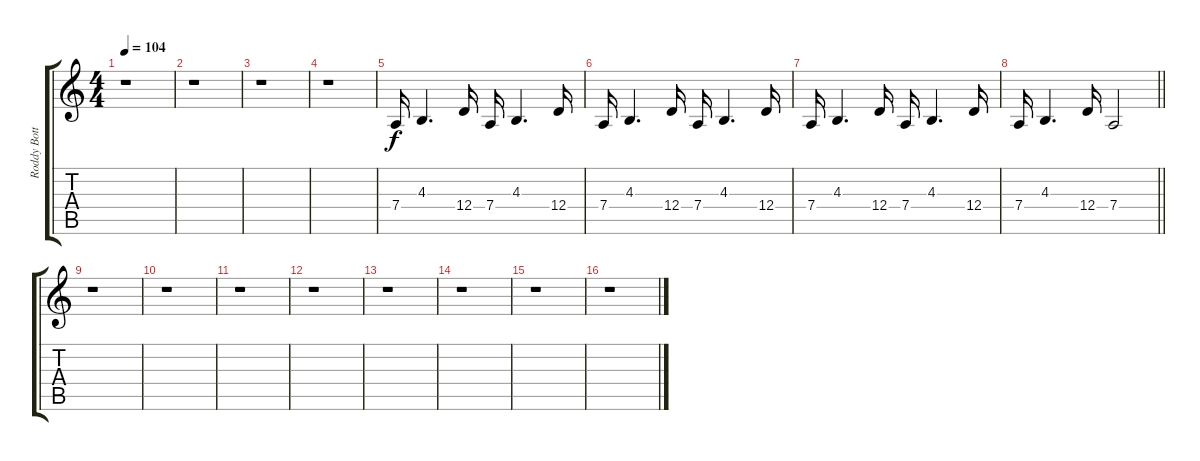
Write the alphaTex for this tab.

\track ("Roddy Bottum - Piano" "Roddy Bott") {instrument brightacousticpiano}
\staff {score tabs}
\tuning (E4 B3 G3 D3 A2 E2) {hide}
\ts (4 4)
\tempo 104
\clef g2
\ks c
r.1{dy f instrument brightacousticpiano} |
r.1 |
r.1 |
r.1 |
7.4.16{volume 2} 4.3.4{d volume 11} 12.4.16 7.4.16 4.3.4{d} 12.4.16 |
7.4.16 4.3.4{d} 12.4.16 7.4.16 4.3.4{d} 12.4.16 |
7.4.16 4.3.4{d} 12.4.16 7.4.16 4.3.4{d} 12.4.16 |
\barLineRight lightlight
7.4.16 4.3.4{d} 12.4.16 7.4.2 |
r.1 |
r.1 |
r.1 |
r.1 |
r.1 |
r.1 |
r.1 |
r.1
